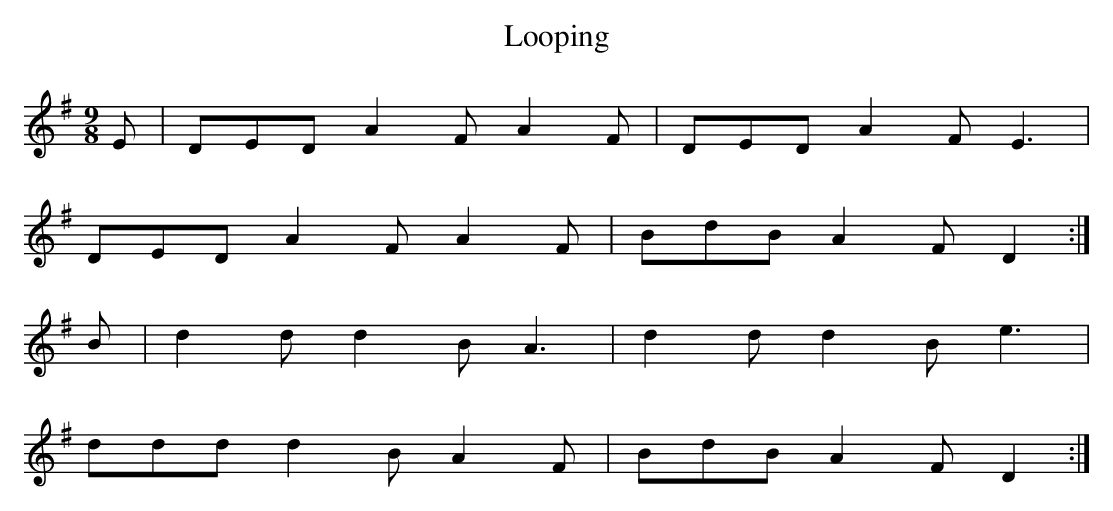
X:1
T: Looping
L: 1/8
M: 9/8
K: G
E | DED A2F A2F | DED A2F E3 |
DED A2F A2F | BdB A2F D2 :|
B | d2d d2B A3 | d2d d2B e3 |
ddd d2B A2F | BdB A2F D2 :|
